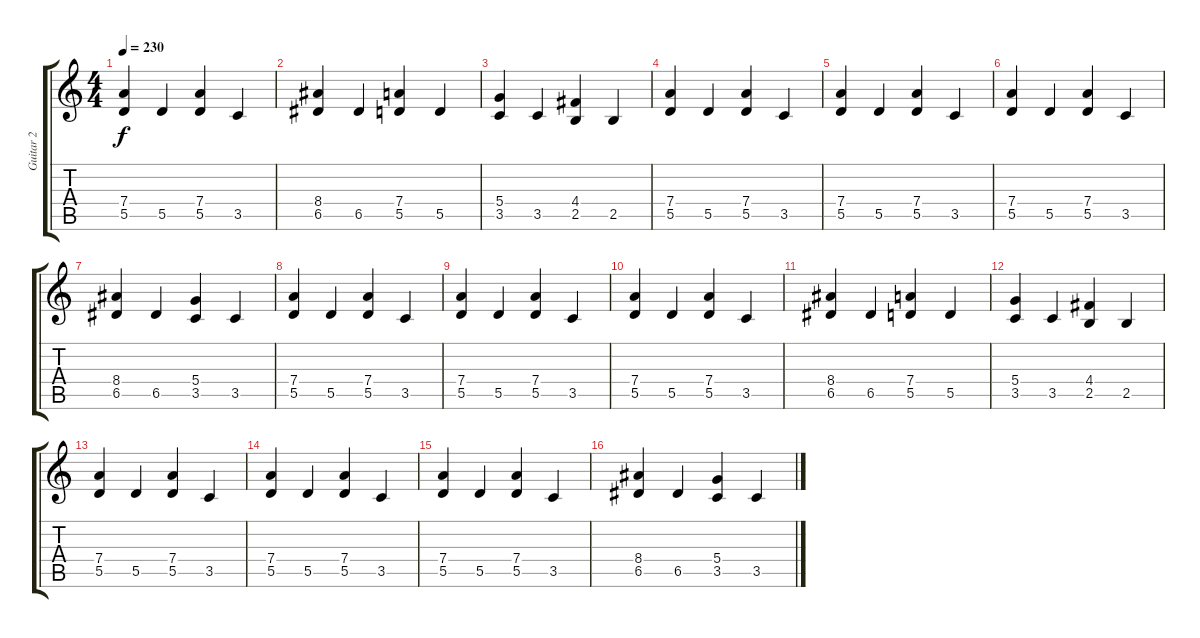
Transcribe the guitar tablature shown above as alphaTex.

\track ("Guitar 2" "Guitar 2") {instrument distortionguitar}
\staff {score tabs}
\tuning (E4 B3 G3 D3 A2 E2) {hide}
\ts (4 4)
\tempo 230
\clef g2
\ks c
(7.4 5.5).4{dy f} 5.5.4 (7.4 5.5).4 3.5.4 |
(8.4 6.5).4 6.5.4 (7.4 5.5).4 5.5.4 |
(5.4 3.5).4 3.5.4 (4.4 2.5).4 2.5.4 |
(7.4 5.5).4 5.5.4 (7.4 5.5).4 3.5.4 |
(7.4 5.5).4 5.5.4 (7.4 5.5).4 3.5.4 |
(7.4 5.5).4 5.5.4 (7.4 5.5).4 3.5.4 |
(8.4 6.5).4 6.5.4 (5.4 3.5).4 3.5.4 |
(7.4 5.5).4 5.5.4 (7.4 5.5).4 3.5.4 |
(7.4 5.5).4 5.5.4 (7.4 5.5).4 3.5.4 |
(7.4 5.5).4 5.5.4 (7.4 5.5).4 3.5.4 |
(8.4 6.5).4 6.5.4 (7.4 5.5).4 5.5.4 |
(5.4 3.5).4 3.5.4 (4.4 2.5).4 2.5.4 |
(7.4 5.5).4 5.5.4 (7.4 5.5).4 3.5.4 |
(7.4 5.5).4 5.5.4 (7.4 5.5).4 3.5.4 |
(7.4 5.5).4 5.5.4 (7.4 5.5).4 3.5.4 |
(8.4 6.5).4 6.5.4 (5.4 3.5).4 3.5.4
